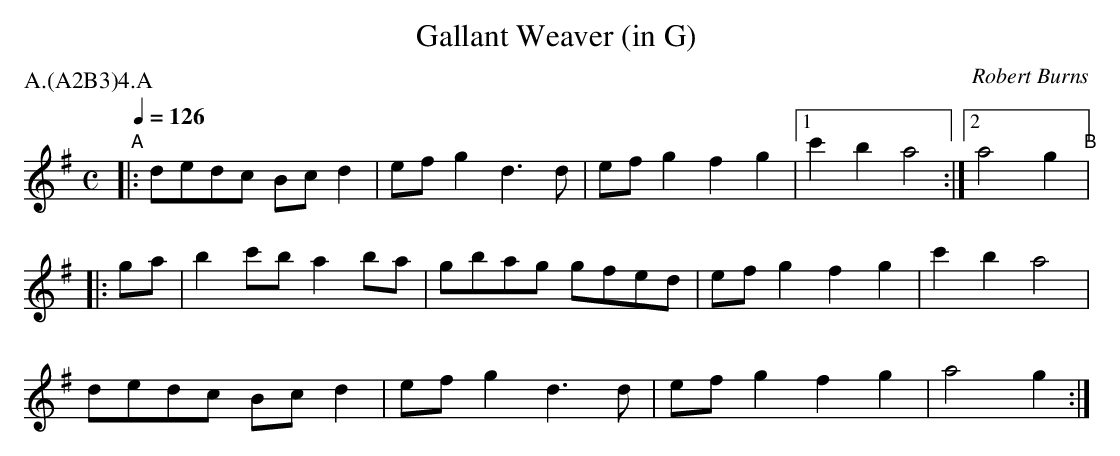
X:1
T:Gallant Weaver (in G)
M:C
L:1/8
C:Robert Burns
P:A.(A2B3)4.A
Q:1/4=126
K:G
"A"|: dedc Bc d2 | ef g2 d3 d | ef g2 f2 g2 |1 c'2 b2 a4 :|2 a4 g2 "B"|:
ga | b2 c'b a2 ba | gbag gfed | ef g2 f2 g2 | c'2 b2 a4 |
dedc Bc d2 | ef g2 d3 d | ef g2 f2 g2 | a4 g2 :|
